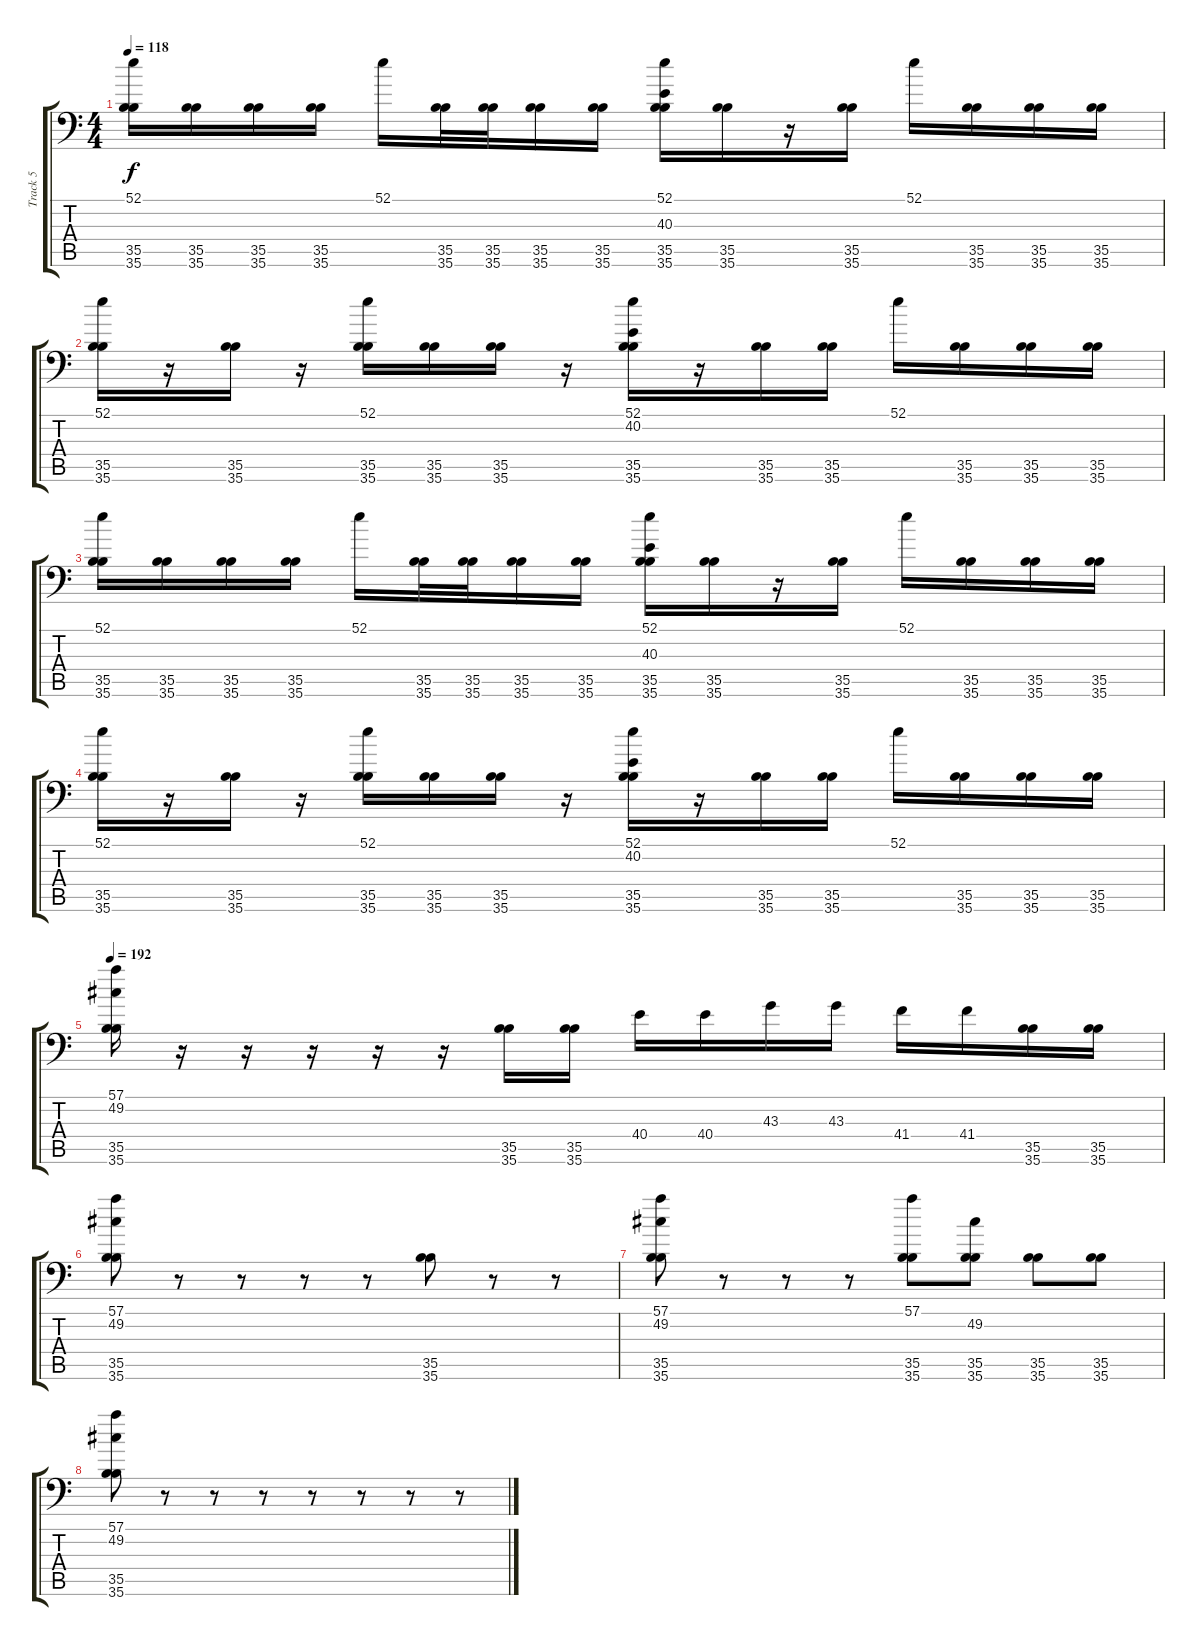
\track ("Track 5" "Track 5") {instrument acousticgrandpiano}
\staff {score tabs}
\tuning (C-1 C-1 C-1 C-1 C-1 C-1) {hide}
\ts (4 4)
\tempo 118
\clef f4
\ks c
(52.1 35.5 35.6).16{dy f} (35.5 35.6).16 (35.5 35.6).16 (35.5 35.6).16 52.1.16 (35.5 35.6).32 (35.5 35.6).32 (35.5 35.6).16 (35.5 35.6).16 (52.1 40.3 35.5 35.6).16 (35.5 35.6).16 r.16 (35.5 35.6).16 52.1.16 (35.5 35.6).16 (35.5 35.6).16 (35.5 35.6).16 |
(52.1 35.5 35.6).16 r.16 (35.5 35.6).16 r.16 (52.1 35.5 35.6).16 (35.5 35.6).16 (35.5 35.6).16 r.16 (52.1 40.2 35.5 35.6).16 r.16 (35.5 35.6).16 (35.5 35.6).16 52.1.16 (35.5 35.6).16 (35.5 35.6).16 (35.5 35.6).16 |
(52.1 35.5 35.6).16 (35.5 35.6).16 (35.5 35.6).16 (35.5 35.6).16 52.1.16 (35.5 35.6).32 (35.5 35.6).32 (35.5 35.6).16 (35.5 35.6).16 (52.1 40.3 35.5 35.6).16 (35.5 35.6).16 r.16 (35.5 35.6).16 52.1.16 (35.5 35.6).16 (35.5 35.6).16 (35.5 35.6).16 |
(52.1 35.5 35.6).16 r.16 (35.5 35.6).16 r.16 (52.1 35.5 35.6).16 (35.5 35.6).16 (35.5 35.6).16 r.16 (52.1 40.2 35.5 35.6).16 r.16 (35.5 35.6).16 (35.5 35.6).16 52.1.16 (35.5 35.6).16 (35.5 35.6).16 (35.5 35.6).16 |
\tempo 192
(57.1 49.2 35.5 35.6).16 r.16 r.16 r.16 r.16 r.16 (35.5 35.6).16 (35.5 35.6).16 40.4.16 40.4.16 43.3.16 43.3.16 41.4.16 41.4.16 (35.5 35.6).16 (35.5 35.6).16 |
(57.1 49.2 35.5 35.6).8 r.8 r.8 r.8 r.8 (35.5 35.6).8 r.8 r.8 |
(57.1 49.2 35.5 35.6).8 r.8 r.8 r.8 (57.1 35.5 35.6).8 (49.2 35.5 35.6).8 (35.5 35.6).8 (35.5 35.6).8 |
(57.1 49.2 35.5 35.6).8 r.8 r.8 r.8 r.8 r.8 r.8 r.8
